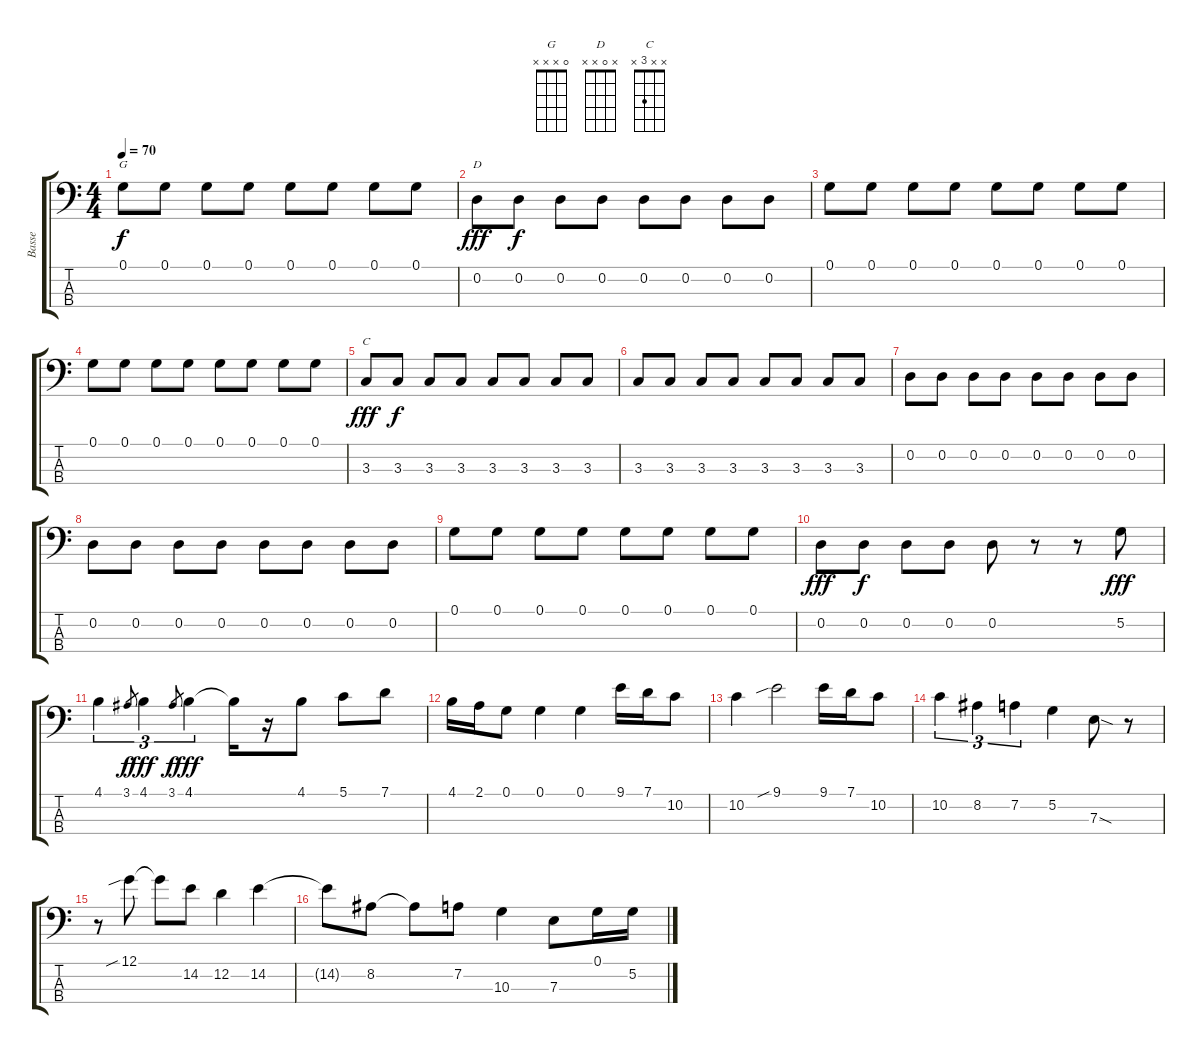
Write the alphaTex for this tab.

\track ("Basse " "Basse ") {instrument electricbassfinger}
\staff {score tabs}
\tuning (G2 D2 A1 E1) {hide}
\chord ("G" 0 x x x)
\chord ("D" x 0 x x)
\chord ("C" x x 3 x)
\ts (4 4)
\tempo 70
\clef f4
\ks c
0.1.8{ch "G" dy f} 0.1.8 0.1.8 0.1.8 0.1.8 0.1.8 0.1.8 0.1.8 |
0.2.8{ch "D" dy fff} 0.2.8{dy f} 0.2.8 0.2.8 0.2.8 0.2.8 0.2.8 0.2.8 |
0.1.8 0.1.8 0.1.8 0.1.8 0.1.8 0.1.8 0.1.8 0.1.8 |
0.1.8 0.1.8 0.1.8 0.1.8 0.1.8 0.1.8 0.1.8 0.1.8 |
3.3.8{ch "C" dy fff} 3.3.8{dy f} 3.3.8 3.3.8 3.3.8 3.3.8 3.3.8 3.3.8 |
3.3.8 3.3.8 3.3.8 3.3.8 3.3.8 3.3.8 3.3.8 3.3.8 |
0.2.8 0.2.8 0.2.8 0.2.8 0.2.8 0.2.8 0.2.8 0.2.8 |
0.2.8 0.2.8 0.2.8 0.2.8 0.2.8 0.2.8 0.2.8 0.2.8 |
0.1.8 0.1.8 0.1.8 0.1.8 0.1.8 0.1.8 0.1.8 0.1.8 |
0.2.8{dy fff} 0.2.8{dy f} 0.2.8 0.2.8 0.2.8 r.8 r.8 5.2.8{dy fff} |
4.1.4{tu (3 2)} 3.1.8{gr dy f} 4.1.4{tu (3 2) dy fff} 3.1.8{gr dy f} 4.1.4{tu (3 2) dy fff} 4.1{t}.16 r.16 4.1.8 5.1.8 7.1.8 |
4.1.16 2.1.16 0.1.8 0.1.4 0.1.4 9.1.16 7.1.16 10.2.8 |
10.2.4 9.1{sib}.2 9.1.16 7.1.16 10.2.8 |
10.2.4{tu (3 2)} 8.2.4{tu (3 2)} 7.2.4{tu (3 2)} 5.2.4 7.3{sod}.8 r.8 |
r.8 12.1{sib}.8 12.1{t}.8 14.2.8 12.2.4 14.2.4 |
14.2{t}.8 8.2.8 8.2{t}.8 7.2.8 10.3.4 7.3.8 0.1.16 5.2.16
